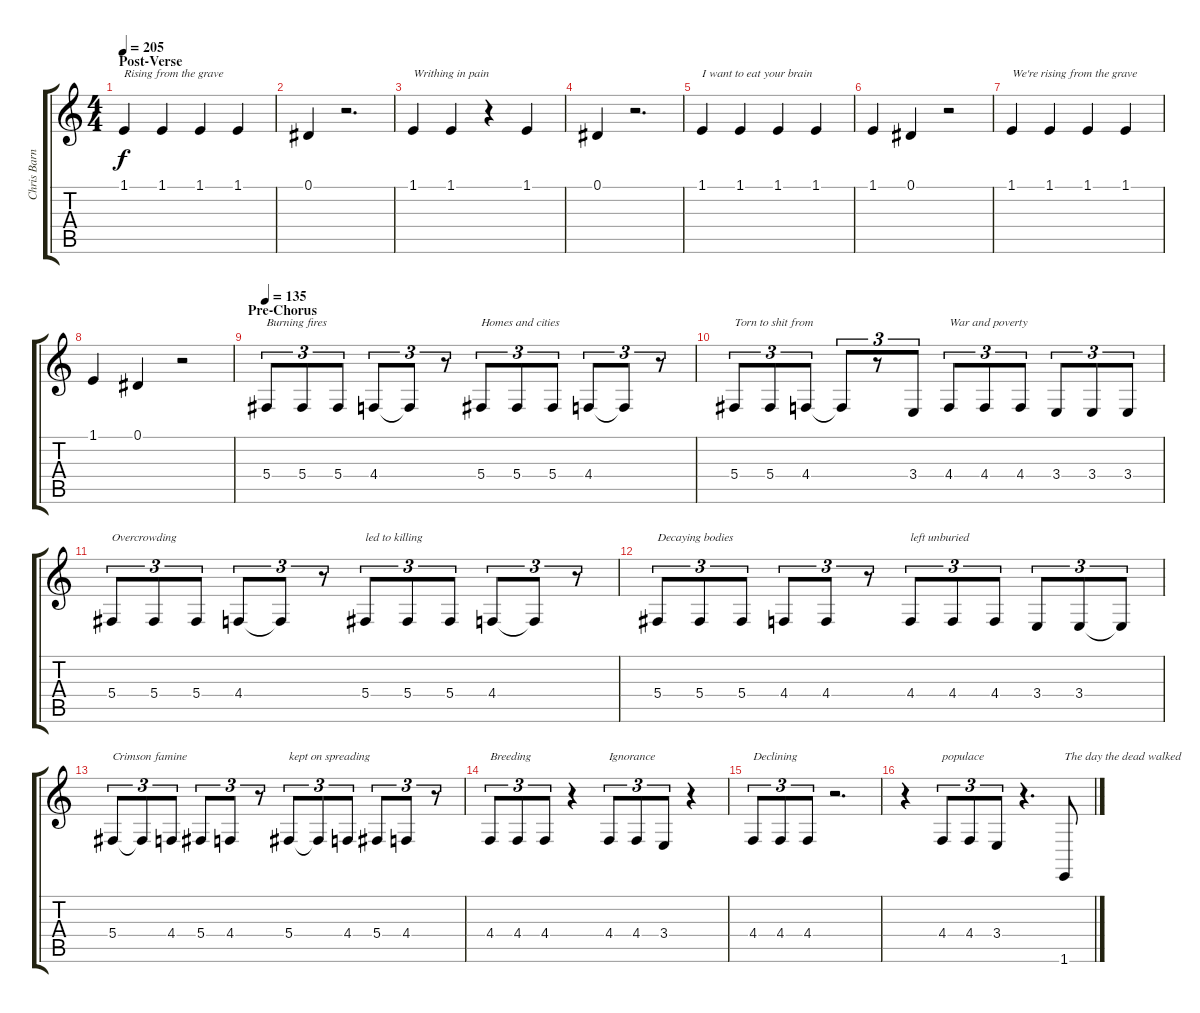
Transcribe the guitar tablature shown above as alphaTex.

\track ("Chris Barnes - Vocals" "Chris Barn") {instrument lead2sawtooth}
\staff {score tabs}
\tuning (Eb4 Bb3 Gb3 Db3 Ab2 Eb2) {hide}
\ts (4 4)
\section ("" "Post-Verse")
\tempo 205
\clef g2
\ks c
1.1.4{txt "Rising from the grave" dy f} 1.1.4 1.1.4 1.1.4 |
0.1.4 r.2{d} |
1.1.4{txt "Writhing in pain"} 1.1.4 r.4 1.1.4 |
0.1.4 r.2{d} |
1.1.4{txt "I want to eat your brain"} 1.1.4 1.1.4 1.1.4 |
1.1.4 0.1.4 r.2 |
1.1.4{txt "We're rising from the grave"} 1.1.4 1.1.4 1.1.4 |
1.1.4 0.1.4 r.2 |
\section ("" "Pre-Chorus")
\tempo 135
5.4.8{tu (3 2) txt "Burning fires"} 5.4.8{tu (3 2)} 5.4.8{tu (3 2)} 4.4.8{tu (3 2)} 4.4{t}.8{tu (3 2)} r.8{tu (3 2)} 5.4.8{tu (3 2) txt "Homes and cities"} 5.4.8{tu (3 2)} 5.4.8{tu (3 2)} 4.4.8{tu (3 2)} 4.4{t}.8{tu (3 2)} r.8{tu (3 2)} |
5.4.8{tu (3 2) txt "Torn to shit from"} 5.4.8{tu (3 2)} 4.4.8{tu (3 2)} 4.4{t}.8{tu (3 2)} r.8{tu (3 2)} 3.4.8{tu (3 2)} 4.4.8{tu (3 2) txt "War and poverty"} 4.4.8{tu (3 2)} 4.4.8{tu (3 2)} 3.4.8{tu (3 2)} 3.4.8{tu (3 2)} 3.4.8{tu (3 2)} |
5.4.8{tu (3 2) txt "Overcrowding"} 5.4.8{tu (3 2)} 5.4.8{tu (3 2)} 4.4.8{tu (3 2)} 4.4{t}.8{tu (3 2)} r.8{tu (3 2)} 5.4.8{tu (3 2) txt "led to killing"} 5.4.8{tu (3 2)} 5.4.8{tu (3 2)} 4.4.8{tu (3 2)} 4.4{t}.8{tu (3 2)} r.8{tu (3 2)} |
5.4.8{tu (3 2) txt "Decaying bodies"} 5.4.8{tu (3 2)} 5.4.8{tu (3 2)} 4.4.8{tu (3 2)} 4.4.8{tu (3 2)} r.8{tu (3 2)} 4.4.8{tu (3 2) txt "left unburied"} 4.4.8{tu (3 2)} 4.4.8{tu (3 2)} 3.4.8{tu (3 2)} 3.4.8{tu (3 2)} 3.4{t}.8{tu (3 2)} |
5.4.8{tu (3 2) txt "Crimson famine"} 5.4{t}.8{tu (3 2)} 4.4.8{tu (3 2)} 5.4.8{tu (3 2)} 4.4.8{tu (3 2)} r.8{tu (3 2)} 5.4.8{tu (3 2) txt "kept on spreading"} 5.4{t}.8{tu (3 2)} 4.4.8{tu (3 2)} 5.4.8{tu (3 2)} 4.4.8{tu (3 2)} r.8{tu (3 2)} |
4.4.8{tu (3 2) txt "Breeding"} 4.4.8{tu (3 2)} 4.4.8{tu (3 2)} r.4 4.4.8{tu (3 2) txt "Ignorance"} 4.4.8{tu (3 2)} 3.4.8{tu (3 2)} r.4 |
4.4.8{tu (3 2) txt "Declining"} 4.4.8{tu (3 2)} 4.4.8{tu (3 2)} r.2{d} |
r.4 4.4.8{tu (3 2) txt "populace"} 4.4.8{tu (3 2)} 3.4.8{tu (3 2)} r.4{d} 1.6.8{txt "The day the dead walked"}
